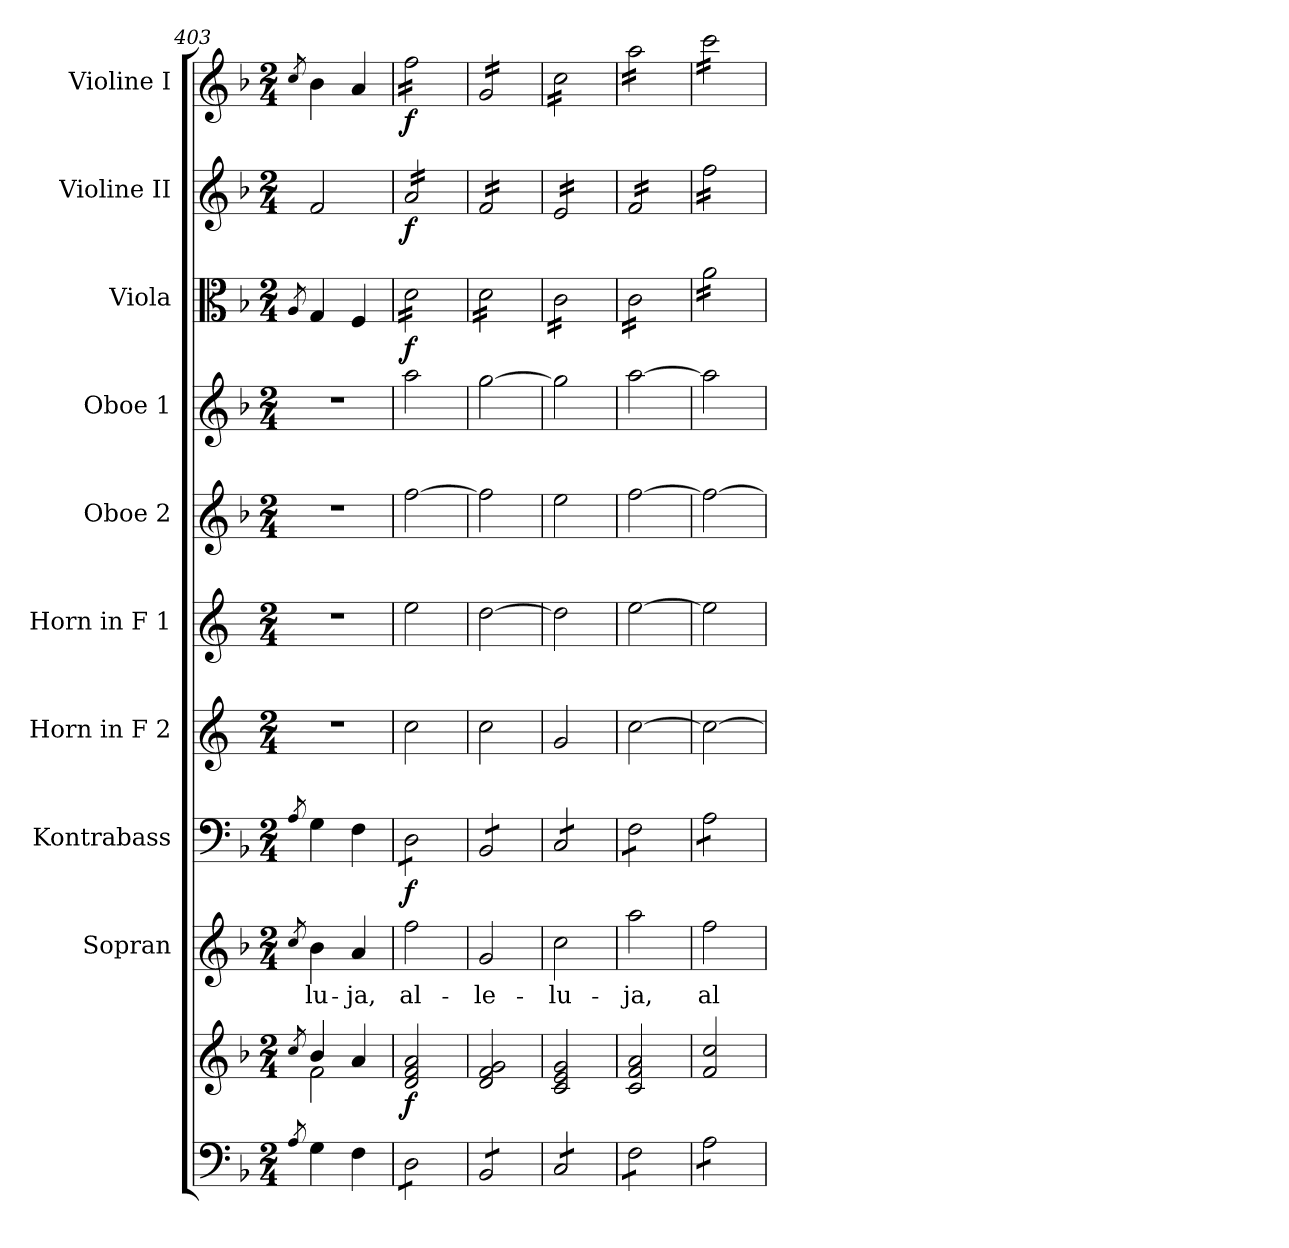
**kern	**kern	**dynam	**kern	**text	**kern	**dynam	**kern	**kern	**kern	**kern	**kern	**dynam	**kern	**dynam	**kern	**dynam
*part10	*part10	*part10	*part9	*part9	*part8	*part8	*part7	*part6	*part5	*part4	*part3	*part3	*part2	*part2	*part1	*part1
*staff11	*staff10	*staff10/11	*staff9	*staff9	*staff8	*staff8	*staff7	*staff6	*staff5	*staff4	*staff3	*staff3	*staff2	*staff2	*staff1	*staff1
*	*	*	*I"Sopran	*	*I"Kontrabass	*	*I"Horn in F 2	*I"Horn in F 1	*I"Oboe 2	*I"Oboe 1	*I"Viola	*	*I"Violine II	*	*I"Violine I	*
*	*	*	*I'S.	*	*I'Kb.	*	*	*	*I'Ob. 2	*I'Ob. 1	*I'Vla.	*	*I'Vl. II	*	*I'Vl. I	*
*clefF4	*clefG2	*	*clefG2	*	*clefF4	*	*clefG2	*clefG2	*clefG2	*clefG2	*clefC3	*	*clefG2	*	*clefG2	*
*	*	*	*	*	*ITrd7c12	*	*ITrd4c7	*ITrd4c7	*	*	*	*	*	*	*	*
*k[b-]	*k[b-]	*	*k[b-]	*	*k[b-]	*	*k[b-]	*k[b-]	*k[b-]	*k[b-]	*k[b-]	*	*k[b-]	*	*k[b-]	*
*F:	*F:	*	*F:	*	*F:	*	*F:	*F:	*F:	*F:	*F:	*	*F:	*	*F:	*
*M2/4	*M2/4	*	*M2/4	*	*M2/4	*	*M2/4	*M2/4	*M2/4	*M2/4	*M2/4	*	*M2/4	*	*M2/4	*
=403	=403	=403	=403	=403	=403	=403	=403	=403	=403	=403	=403	=403	=403	=403	=403	=403
8qA/	8qcc/	.	8qcc/	.	8qAA/	.	.	.	.	.	8qA/	.	.	.	8qcc/	.
*	*^	*	*	*	*	*	*	*	*	*	*	*	*	*	*	*
!	!	!	!	!	!LO:LY:b	!	!	!	!	!	!	!	!	!	!	!	!
4G\	4b-/	2f\	.	4b-\	-lu-	4GG\	.	2r	2r	2r	2r	4G/	.	2f/	.	4b-\	.
!	!	!	!	!	!LO:LY:b	!	!	!	!	!	!	!	!	!	!	!	!
4F\	4a/	.	.	4a/	-ja,	4FF\	.	.	.	.	.	4F/	.	.	.	4a/	.
*	*v	*v	*	*	*	*	*	*	*	*	*	*	*	*	*	*	*
=404	=404	=404	=404	=404	=404	=404	=404	=404	=404	=404	=404	=404	=404	=404	=404	=404
!	!	!LO:DY:b	!	!LO:LY:b	!	!LO:DY:b	!	!	!	!	!	!LO:DY:b	!	!LO:DY:b	!	!LO:DY:b
*tremolo	*	*	*	*	*	*	*	*	*	*	*	*	*	*	*	*
*	*	*	*	*	*tremolo	*	*	*	*	*	*	*	*	*	*	*
*	*	*	*	*	*	*	*	*	*	*	*tremolo	*	*	*	*	*
*	*	*	*	*	*	*	*	*	*	*	*	*	*tremolo	*	*	*
*	*	*	*	*	*	*	*	*	*	*	*	*	*	*	*tremolo	*
8D\L	2d/ 2f/ 2a/	f	2ff\	al-	8DD\L	f	2f\	2a\	[2ff\	2aa\	16d\LL	f	16a/LL	f	16ff\LL	f
.	.	.	.	.	.	.	.	.	.	.	16d\	.	16a/	.	16ff\	.
8D\	.	.	.	.	8DD\	.	.	.	.	.	16d\	.	16a/	.	16ff\	.
.	.	.	.	.	.	.	.	.	.	.	16d\	.	16a/	.	16ff\	.
8D\	.	.	.	.	8DD\	.	.	.	.	.	16d\	.	16a/	.	16ff\	.
.	.	.	.	.	.	.	.	.	.	.	16d\	.	16a/	.	16ff\	.
8D\J	.	.	.	.	8DD\J	.	.	.	.	.	16d\	.	16a/	.	16ff\	.
.	.	.	.	.	.	.	.	.	.	.	16d\JJ	.	16a/JJ	.	16ff\JJ	.
=405	=405	=405	=405	=405	=405	=405	=405	=405	=405	=405	=405	=405	=405	=405	=405	=405
!	!	!	!	!LO:LY:b	!	!	!	!	!	!	!	!	!	!	!	!
8BB-/L	2d/ 2f/ 2g/	.	2g/	-le-	8BBB-/L	.	2f\	[2g\	2ff\]	[2gg\	16d\LL	.	16f/LL	.	16g/LL	.
.	.	.	.	.	.	.	.	.	.	.	16d\	.	16f/	.	16g/	.
8BB-/	.	.	.	.	8BBB-/	.	.	.	.	.	16d\	.	16f/	.	16g/	.
.	.	.	.	.	.	.	.	.	.	.	16d\	.	16f/	.	16g/	.
8BB-/	.	.	.	.	8BBB-/	.	.	.	.	.	16d\	.	16f/	.	16g/	.
.	.	.	.	.	.	.	.	.	.	.	16d\	.	16f/	.	16g/	.
8BB-/J	.	.	.	.	8BBB-/J	.	.	.	.	.	16d\	.	16f/	.	16g/	.
.	.	.	.	.	.	.	.	.	.	.	16d\JJ	.	16f/JJ	.	16g/JJ	.
=406	=406	=406	=406	=406	=406	=406	=406	=406	=406	=406	=406	=406	=406	=406	=406	=406
!	!	!	!	!LO:LY:b	!	!	!	!	!	!	!	!	!	!	!	!
8C/L	2c/ 2e/ 2g/	.	2cc\	-lu-	8CC/L	.	2c/	2g\]	2ee\	2gg\]	16c\LL	.	16e/LL	.	16cc\LL	.
.	.	.	.	.	.	.	.	.	.	.	16c\	.	16e/	.	16cc\	.
8C/	.	.	.	.	8CC/	.	.	.	.	.	16c\	.	16e/	.	16cc\	.
.	.	.	.	.	.	.	.	.	.	.	16c\	.	16e/	.	16cc\	.
8C/	.	.	.	.	8CC/	.	.	.	.	.	16c\	.	16e/	.	16cc\	.
.	.	.	.	.	.	.	.	.	.	.	16c\	.	16e/	.	16cc\	.
8C/J	.	.	.	.	8CC/J	.	.	.	.	.	16c\	.	16e/	.	16cc\	.
.	.	.	.	.	.	.	.	.	.	.	16c\JJ	.	16e/JJ	.	16cc\JJ	.
!!LO:PB:g=z
=407	=407	=407	=407	=407	=407	=407	=407	=407	=407	=407	=407	=407	=407	=407	=407	=407
!	!	!	!	!LO:LY:b	!	!	!	!	!	!	!	!	!	!	!	!
8F\L	2c/ 2f/ 2a/	.	2aa\	-ja,	8FF\L	.	[2f\	[2a\	[2ff\	[2aa\	16c\LL	.	16f/LL	.	16aa\LL	.
.	.	.	.	.	.	.	.	.	.	.	16c\	.	16f/	.	16aa\	.
8F\	.	.	.	.	8FF\	.	.	.	.	.	16c\	.	16f/	.	16aa\	.
.	.	.	.	.	.	.	.	.	.	.	16c\	.	16f/	.	16aa\	.
8F\	.	.	.	.	8FF\	.	.	.	.	.	16c\	.	16f/	.	16aa\	.
.	.	.	.	.	.	.	.	.	.	.	16c\	.	16f/	.	16aa\	.
8F\J	.	.	.	.	8FF\J	.	.	.	.	.	16c\	.	16f/	.	16aa\	.
.	.	.	.	.	.	.	.	.	.	.	16c\JJ	.	16f/JJ	.	16aa\JJ	.
=408	=408	=408	=408	=408	=408	=408	=408	=408	=408	=408	=408	=408	=408	=408	=408	=408
!	!	!	!	!LO:LY:b	!	!	!	!	!	!	!	!	!	!	!	!
8A\L	2f/ 2cc/	.	2ff\	al-	8AA\L	.	2f\_	2a\]	2ff\_	2aa\]	16a\LL	.	16ff\LL	.	16ccc\LL	.
.	.	.	.	.	.	.	.	.	.	.	16a\	.	16ff\	.	16ccc\	.
8A\	.	.	.	.	8AA\	.	.	.	.	.	16a\	.	16ff\	.	16ccc\	.
.	.	.	.	.	.	.	.	.	.	.	16a\	.	16ff\	.	16ccc\	.
8A\	.	.	.	.	8AA\	.	.	.	.	.	16a\	.	16ff\	.	16ccc\	.
.	.	.	.	.	.	.	.	.	.	.	16a\	.	16ff\	.	16ccc\	.
8A\J	.	.	.	.	8AA\J	.	.	.	.	.	16a\	.	16ff\	.	16ccc\	.
*	*	*	*	*	*Xtremolo	*	*	*	*	*	*	*	*	*	*	*
*Xtremolo	*	*	*	*	*	*	*	*	*	*	*	*	*	*	*	*
.	.	.	.	.	.	.	.	.	.	.	16a\JJ	.	16ff\JJ	.	16ccc\JJ	.
*	*	*	*	*	*	*	*	*	*	*	*	*	*	*	*Xtremolo	*
*	*	*	*	*	*	*	*	*	*	*	*	*	*Xtremolo	*	*	*
*	*	*	*	*	*	*	*	*	*	*	*Xtremolo	*	*	*	*	*
=	=	=	=	=	=	=	=	=	=	=	=	=	=	=	=	=
*-	*-	*-	*-	*-	*-	*-	*-	*-	*-	*-	*-	*-	*-	*-	*-	*-
